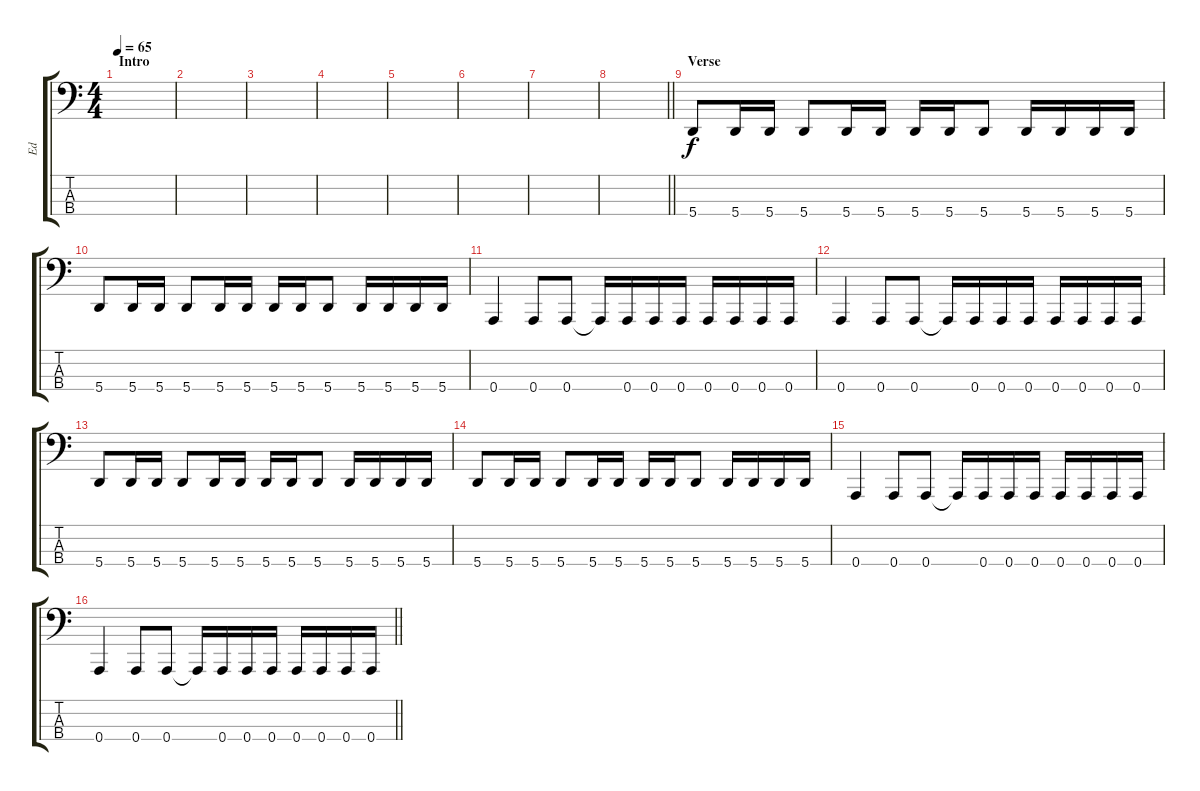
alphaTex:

\track ("Ed" "Ed") {instrument electricbassfinger}
\staff {score tabs}
\tuning (G2 D2 A1 A0) {hide}
\ts (4 4)
\section ("" "Intro")
\tempo 65
\clef f4
\ks c
|
|
|
|
|
|
|
\barLineRight lightlight
|
\section ("" "Verse")
5.4.8 5.4.16 5.4.16 5.4.8 5.4.16 5.4.16 5.4.16 5.4.16 5.4.8 5.4.16 5.4.16 5.4.16 5.4.16 |
5.4.8 5.4.16 5.4.16 5.4.8 5.4.16 5.4.16 5.4.16 5.4.16 5.4.8 5.4.16 5.4.16 5.4.16 5.4.16 |
0.4.4 0.4.8 0.4.8 0.4{t}.16 0.4.16 0.4.16 0.4.16 0.4.16 0.4.16 0.4.16 0.4.16 |
0.4.4 0.4.8 0.4.8 0.4{t}.16 0.4.16 0.4.16 0.4.16 0.4.16 0.4.16 0.4.16 0.4.16 |
5.4.8 5.4.16 5.4.16 5.4.8 5.4.16 5.4.16 5.4.16 5.4.16 5.4.8 5.4.16 5.4.16 5.4.16 5.4.16 |
5.4.8 5.4.16 5.4.16 5.4.8 5.4.16 5.4.16 5.4.16 5.4.16 5.4.8 5.4.16 5.4.16 5.4.16 5.4.16 |
0.4.4 0.4.8 0.4.8 0.4{t}.16 0.4.16 0.4.16 0.4.16 0.4.16 0.4.16 0.4.16 0.4.16 |
\barLineRight lightlight
0.4.4 0.4.8 0.4.8 0.4{t}.16 0.4.16 0.4.16 0.4.16 0.4.16 0.4.16 0.4.16 0.4.16
